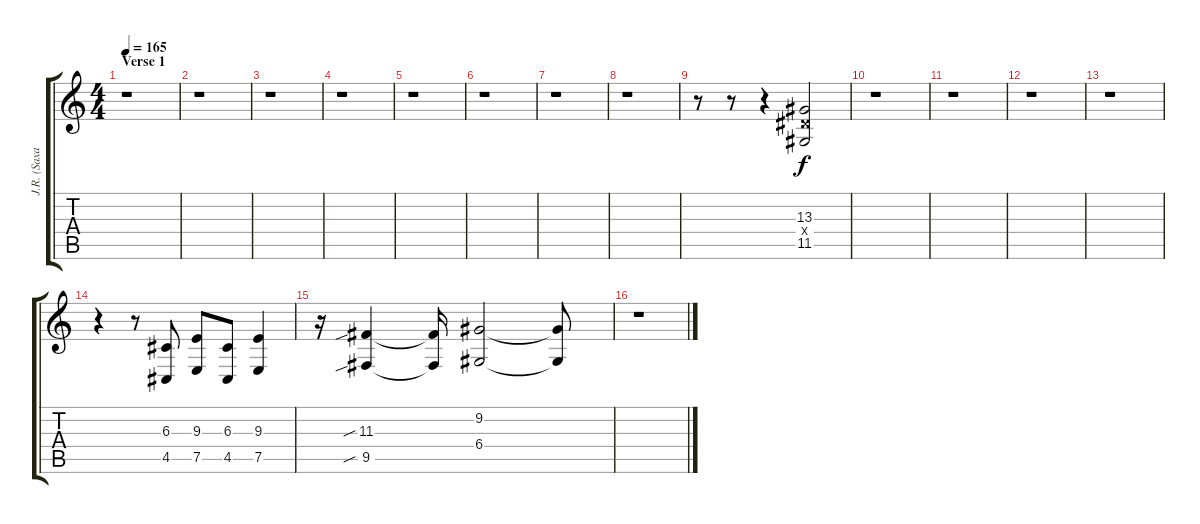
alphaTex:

\track ("J.R. (Saxaphone)" "J.R. (Saxa") {instrument trumpet}
\staff {score tabs}
\tuning (E4 B3 G3 D3 A2 E2) {hide}
\ts (4 4)
\section ("" "Verse 1")
\tempo 165
\clef g2
\ks c
r.1{dy f} |
r.1 |
r.1 |
r.1 |
r.1 |
r.1 |
r.1 |
r.1 |
r.8 r.8 r.4 (13.3 13.4{x} 11.5).2 |
r.1 |
r.1 |
r.1 |
r.1 |
r.4 r.8 (6.3 4.5).8 (9.3 7.5).8 (6.3 4.5).8 (9.3 7.5).4 |
r.16 (11.3{sib} 9.5{sib}).4 (11.3{t} 9.5{t}).16 (9.2 6.4).2 (9.2{t} 6.4{t}).8 |
r.1
